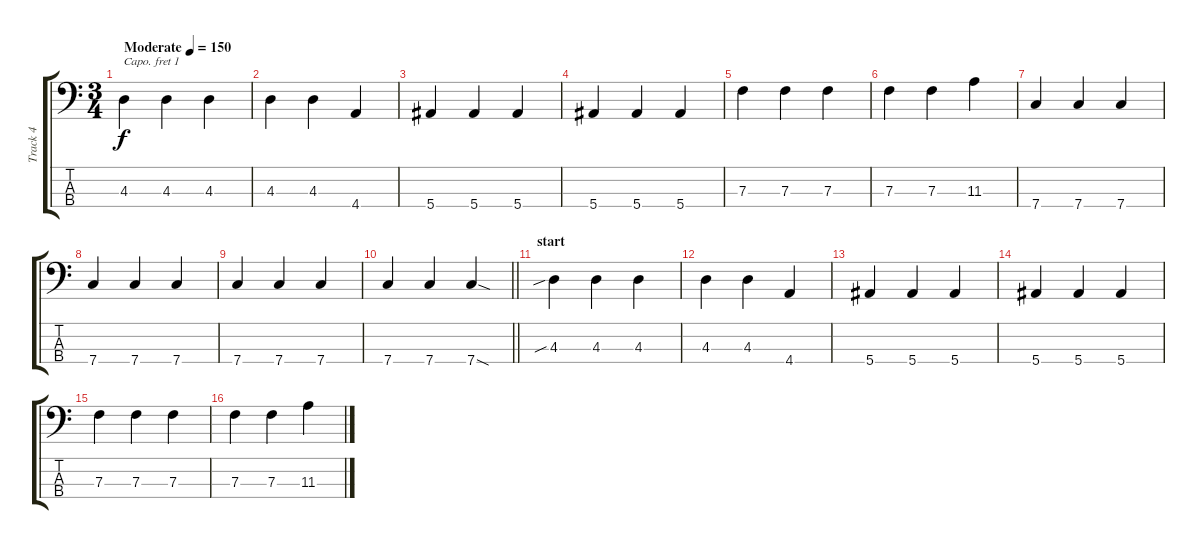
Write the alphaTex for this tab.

\track ("Track 4" "Track 4") {instrument electricbassfinger}
\staff {score tabs}
\capo 1
\tuning (G2 D2 A1 E1) {hide}
\ts (3 4)
\tempo (150 "Moderate")
\clef f4
\ks c
4.3.4{dy f instrument electricbassfinger} 4.3.4 4.3.4 |
4.3.4 4.3.4 4.4.4 |
5.4.4 5.4.4 5.4.4 |
5.4.4 5.4.4 5.4.4 |
7.3.4 7.3.4 7.3.4 |
7.3.4 7.3.4 11.3.4 |
7.4.4 7.4.4 7.4.4 |
7.4.4 7.4.4 7.4.4 |
7.4.4 7.4.4 7.4.4 |
\barLineRight lightlight
7.4.4 7.4.4 7.4{sod}.4 |
\section ("" "start")
4.3{sib}.4 4.3.4 4.3.4 |
4.3.4 4.3.4 4.4.4 |
5.4.4 5.4.4 5.4.4 |
5.4.4 5.4.4 5.4.4 |
7.3.4 7.3.4 7.3.4 |
7.3.4 7.3.4 11.3.4
